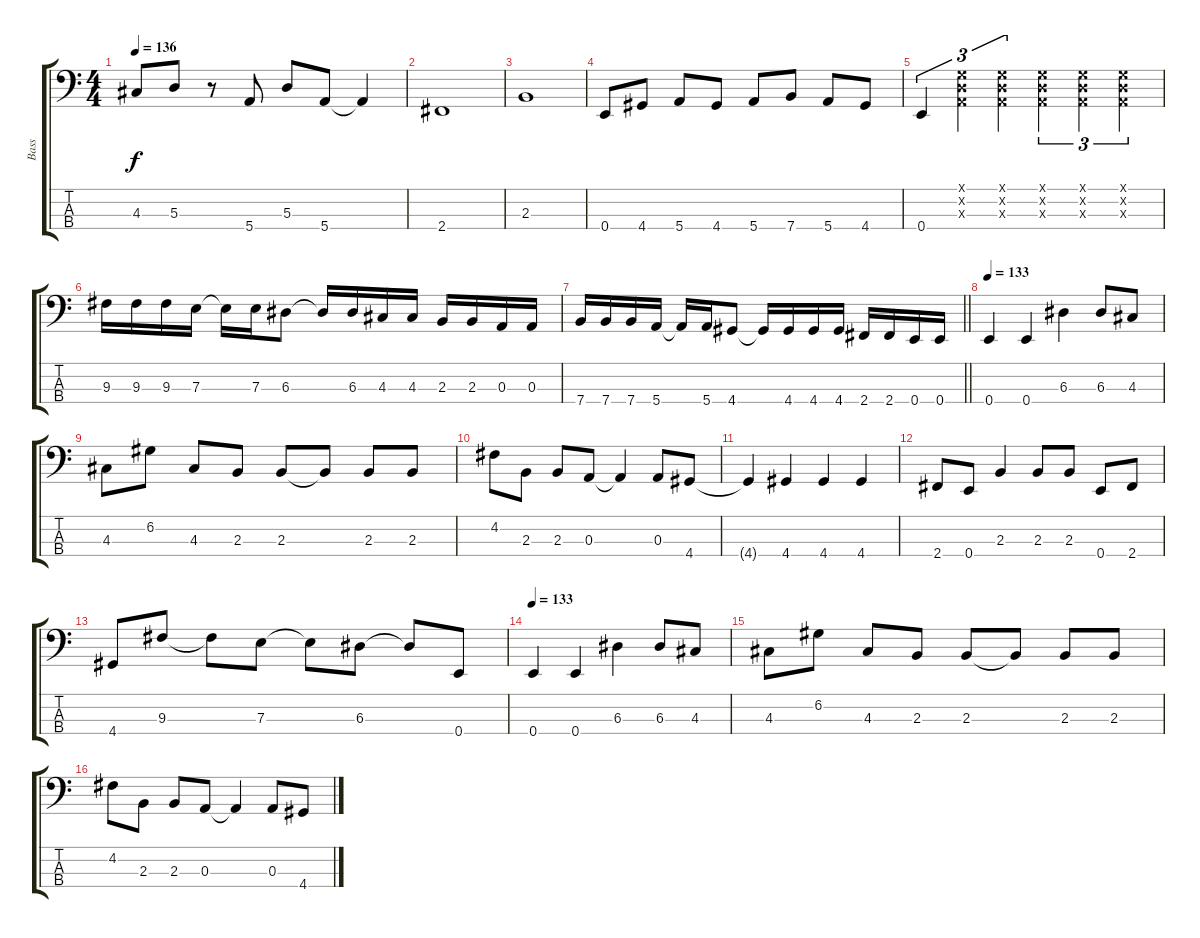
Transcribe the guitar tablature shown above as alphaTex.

\track ("Bass" "Bass") {instrument electricbassfinger}
\staff {score tabs}
\tuning (G2 D2 A1 E1) {hide}
\ts (4 4)
\tempo 136
\clef f4
\ks c
4.3{t}.8{dy f} 5.3.8 r.8 5.4.8 5.3.8 5.4.8 5.4{t}.4 |
2.4.1 |
2.3.1 |
0.4.8 4.4.8 5.4.8 4.4.8 5.4.8 7.4.8 5.4.8 4.4.8 |
0.4.4{tu (3 2)} (0.1{x} 0.2{x} 0.3{x}).4{tu (3 2)} (0.1{x} 0.2{x} 0.3{x}).4{tu (3 2)} (0.1{x} 0.2{x} 0.3{x}).4{tu (3 2)} (0.1{x} 0.2{x} 0.3{x}).4{tu (3 2)} (0.1{x} 0.2{x} 0.3{x}).4{tu (3 2)} |
9.3.16 9.3.16 9.3.16 7.3.16 7.3{t}.16 7.3.16 6.3.8 6.3{t}.16 6.3.16 4.3.16 4.3.16 2.3.16 2.3.16 0.3.16 0.3.16 |
\barLineRight lightlight
7.4.16 7.4.16 7.4.16 5.4.16 5.4{t}.16 5.4.16 4.4.8 4.4{t}.16 4.4.16 4.4.16 4.4.16 2.4.16 2.4.16 0.4.16 0.4.16 |
\tempo 133
0.4.4 0.4.4 6.3.4 6.3.8 4.3.8 |
4.3.8 6.2.8 4.3.8 2.3.8 2.3.8 2.3{t}.8 2.3.8 2.3.8 |
4.2.8 2.3.8 2.3.8 0.3.8 0.3{t}.4 0.3.8 4.4.8 |
4.4{t}.4 4.4.4 4.4.4 4.4.4 |
2.4.8 0.4.8 2.3.4 2.3.8 2.3.8 0.4.8 2.4.8 |
4.4.8 9.3.8 9.3{t}.8 7.3.8 7.3{t}.8 6.3.8 6.3{t}.8 0.4.8 |
\tempo 133
0.4.4 0.4.4 6.3.4 6.3.8 4.3.8 |
4.3.8 6.2.8 4.3.8 2.3.8 2.3.8 2.3{t}.8 2.3.8 2.3.8 |
4.2.8 2.3.8 2.3.8 0.3.8 0.3{t}.4 0.3.8 4.4.8
